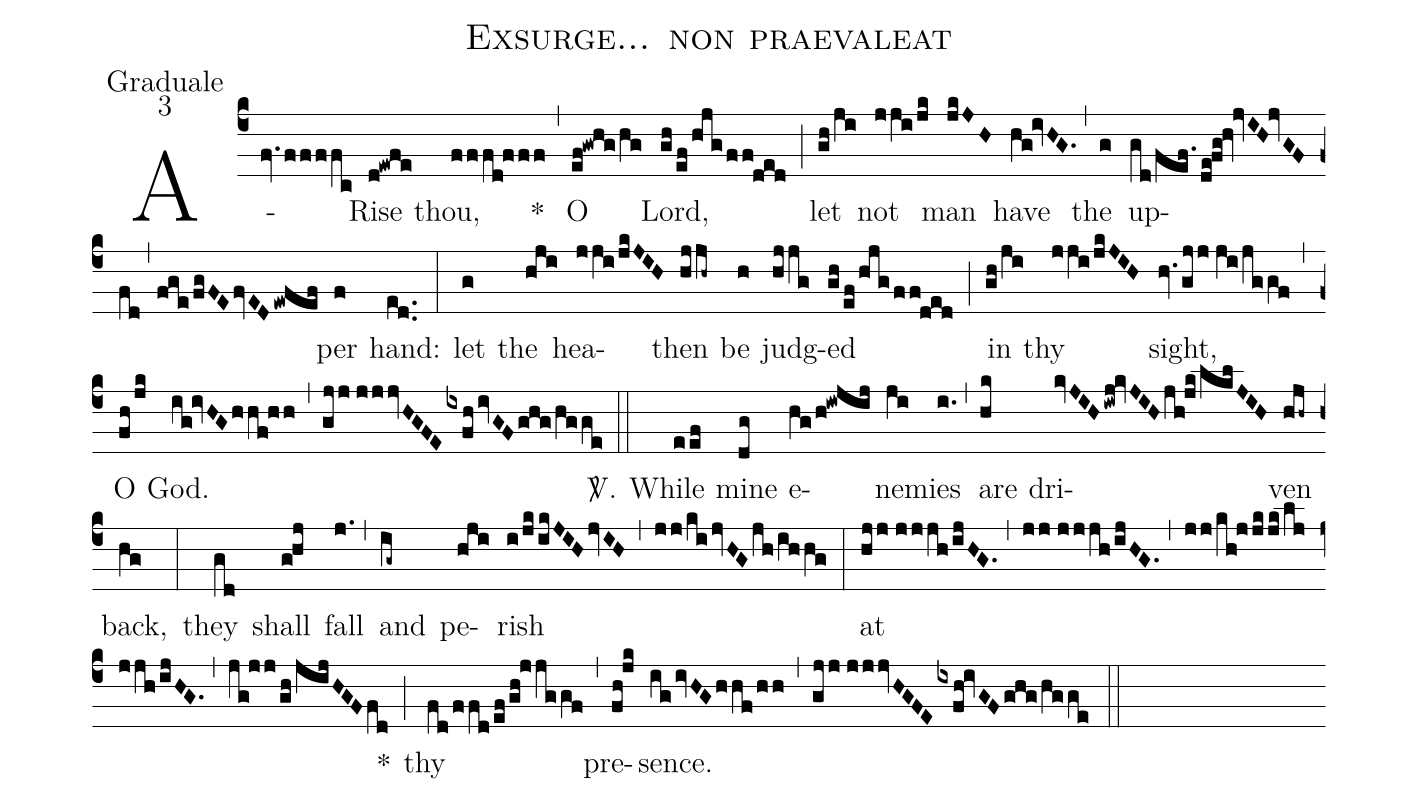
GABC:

name:Exsurge... non praevaleat;
office-part:Graduale;
mode:3;
%%
(c4) A(fv.1ffffc)Rise(d!ewfe) thou,(fffd!fff) *(,) O(ef!gwhg/hg) Lord,(gh/ef/hjg/ff!ded) (;) let(gh/ji) not(jji/jk) man(jkJH) have(hg!ivHG.) (,) the(g) up(gd/fef.1/de!fg!hv!jvIH!jvGFfd,fge/fgFE/fvED/ewfef)per(f) hand:(ed..) (:) let(g) the(hji) hea(jji/jkJIH)then(hjjh~) be(h) judg(hjjg)ed(gh/ef/hjg/ff!ded) (;) in(gh/ji) thy(jji/jkJIH) sight,(hv./gjj//ji/jggf) (,) O(fh/jk) God.(ig!ivHG/hhf!hh) (,) (gjj//jjjvHGFE/ixfh/ivGF/ghg/hgge) <sp>V/</sp>.(::) While(eef) mine(dg) e(hg/h!iwjij)ne(ji)mies(i.) (,) are(hk) dri(kvJIH/iwj!kvJIH/jh!jk/lklJIH)ven(hjh~) back,(hg) (:) they(gd) shall(g!hj) fall(j.1) (,) and(ig~) pe(hji)rish(i/jk/ikJIH/jvIH) (,) (jj/ki/jvHG/jh/ihhg) (:) at(hjj//jjjh/ijHG.) (,) (jj//jjjh/ijHG.) (,) (jj/kh!j/jk/jk/ljjjh/ijHG.) (,) (jg!jj/gh/jijHGF/fd) *(;) thy(fd/ffd/ef/gh!jjggf) (,) pre(fh!jk)sence.(ig/ivHG/hhf/hh) (,) (gjj//jjjvHGFE/ixfh!ivGF/ghg/hgge) (::)
